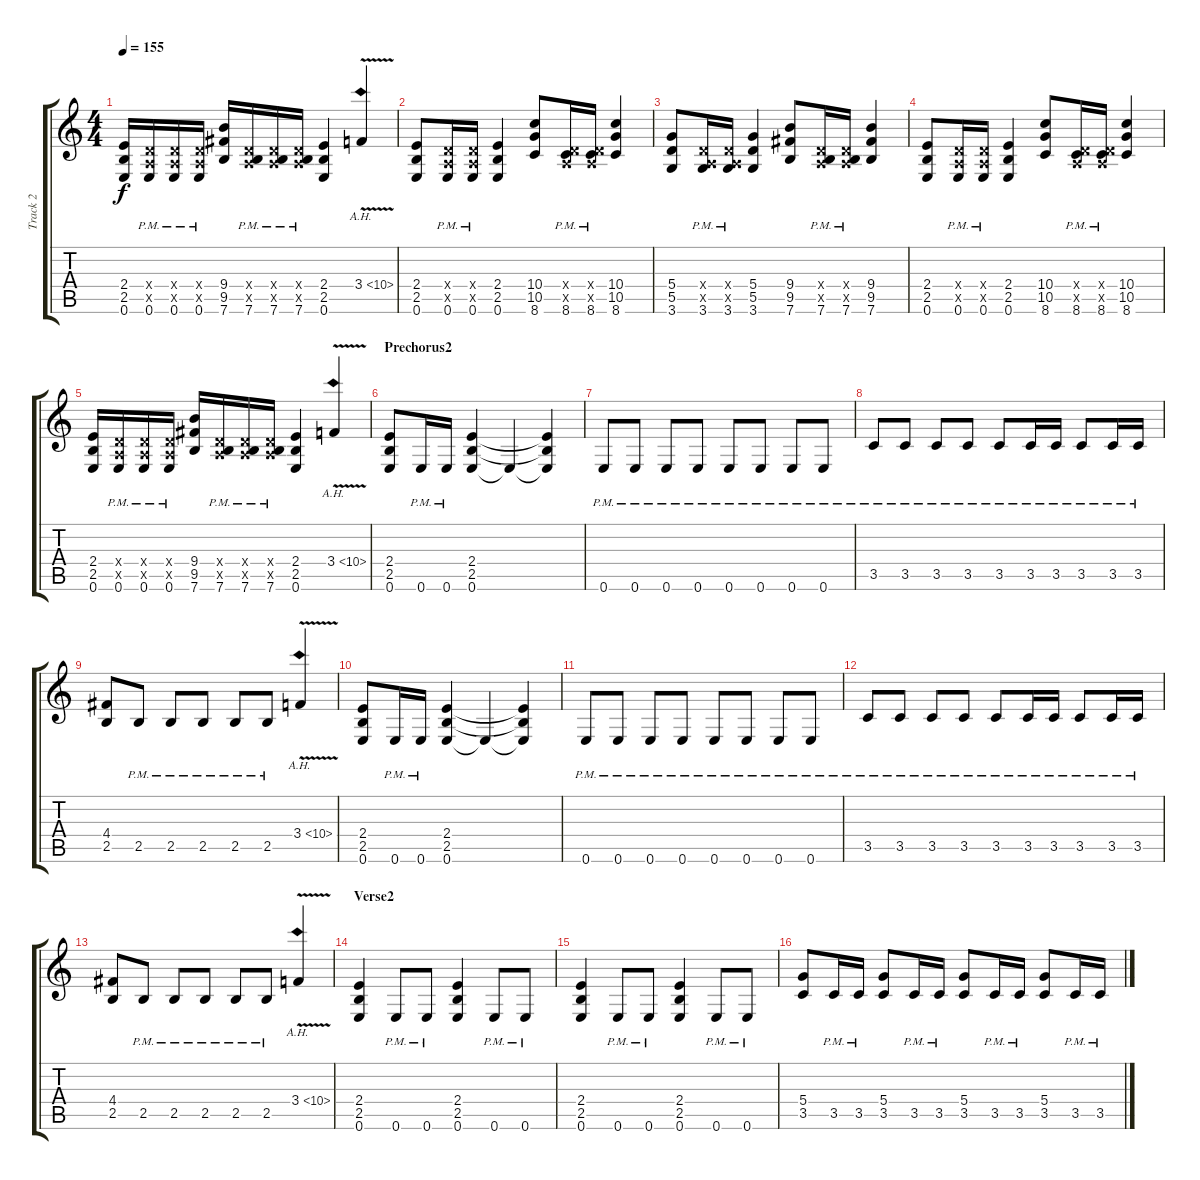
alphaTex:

\track ("Track 2" "Track 2") {instrument distortionguitar}
\staff {score tabs}
\tuning (E4 B3 G3 D3 A2 E2) {hide}
\ts (4 4)
\tempo 155
\clef g2
\ks c
(2.4 2.5 0.6).16{dy f} (0.4{x} 0.5{x} 0.6{pm}).16 (0.4{x} 0.5{x} 0.6{pm}).16 (0.4{x} 0.5{x} 0.6{pm}).16 (9.4 9.5 7.6).16 (0.4{x} 0.5{x} 7.6{pm}).16 (0.4{x} 0.5{x} 7.6{pm}).16 (0.4{x} 0.5{x} 7.6{pm}).16 (2.4 2.5 0.6).4 3.4{ah 7 v}.4 |
(2.4 2.5 0.6).8 (0.4{x} 0.5{x} 0.6{pm}).16 (0.4{x} 0.5{x} 0.6{pm}).16 (2.4 2.5 0.6).4 (10.4 10.5 8.6).8 (0.4{x} 0.5{x} 8.6{pm}).16 (0.4{x} 0.5{x} 8.6{pm}).16 (10.4 10.5 8.6).4 |
(5.4 5.5 3.6).8 (0.4{x} 0.5{x} 3.6{pm}).16 (0.4{x} 0.5{x} 3.6{pm}).16 (5.4 5.5 3.6).4 (9.4 9.5 7.6).8 (0.4{x} 0.5{x} 7.6{pm}).16 (0.4{x} 0.5{x} 7.6{pm}).16 (9.4 9.5 7.6).4 |
(2.4 2.5 0.6).8 (0.4{x} 0.5{x} 0.6{pm}).16 (0.4{x} 0.5{x} 0.6{pm}).16 (2.4 2.5 0.6).4 (10.4 10.5 8.6).8 (0.4{x} 0.5{x} 8.6{pm}).16 (0.4{x} 0.5{x} 8.6{pm}).16 (10.4 10.5 8.6).4 |
(2.4 2.5 0.6).16 (0.4{x} 0.5{x} 0.6{pm}).16 (0.4{x} 0.5{x} 0.6{pm}).16 (0.4{x} 0.5{x} 0.6{pm}).16 (9.4 9.5 7.6).16 (0.4{x} 0.5{x} 7.6{pm}).16 (0.4{x} 0.5{x} 7.6{pm}).16 (0.4{x} 0.5{x} 7.6{pm}).16 (2.4 2.5 0.6).4 3.4{ah 7 v}.4 |
\section ("" "Prechorus2")
(2.4 2.5 0.6).8 0.6{pm}.16 0.6{pm}.16 (2.4 2.5 0.6).4 0.6{t}.4 (2.4{t} 2.5{t} 0.6{t}).4 |
0.6{pm}.8 0.6{pm}.8 0.6{pm}.8 0.6{pm}.8 0.6{pm}.8 0.6{pm}.8 0.6{pm}.8 0.6{pm}.8 |
3.5{pm}.8 3.5{pm}.8 3.5{pm}.8 3.5{pm}.8 3.5{pm}.8 3.5{pm}.16 3.5{pm}.16 3.5{pm}.8 3.5{pm}.16 3.5{pm}.16 |
(4.4 2.5).8 2.5{pm}.8 2.5{pm}.8 2.5{pm}.8 2.5{pm}.8 2.5{pm}.8 3.4{ah 7 v}.4 |
(2.4 2.5 0.6).8 0.6{pm}.16 0.6{pm}.16 (2.4 2.5 0.6).4 0.6{t}.4 (2.4{t} 2.5{t} 0.6{t}).4 |
0.6{pm}.8 0.6{pm}.8 0.6{pm}.8 0.6{pm}.8 0.6{pm}.8 0.6{pm}.8 0.6{pm}.8 0.6{pm}.8 |
3.5{pm}.8 3.5{pm}.8 3.5{pm}.8 3.5{pm}.8 3.5{pm}.8 3.5{pm}.16 3.5{pm}.16 3.5{pm}.8 3.5{pm}.16 3.5{pm}.16 |
(4.4 2.5).8 2.5{pm}.8 2.5{pm}.8 2.5{pm}.8 2.5{pm}.8 2.5{pm}.8 3.4{ah 7 v}.4 |
\section ("" "Verse2")
(2.4 2.5 0.6).4 0.6{pm}.8 0.6{pm}.8 (2.4 2.5 0.6).4 0.6{pm}.8 0.6{pm}.8 |
(2.4 2.5 0.6).4 0.6{pm}.8 0.6{pm}.8 (2.4 2.5 0.6).4 0.6{pm}.8 0.6{pm}.8 |
(5.4 3.5).8 3.5{pm}.16 3.5{pm}.16 (5.4 3.5).8 3.5{pm}.16 3.5{pm}.16 (5.4 3.5).8 3.5{pm}.16 3.5{pm}.16 (5.4 3.5).8 3.5{pm}.16 3.5{pm}.16
